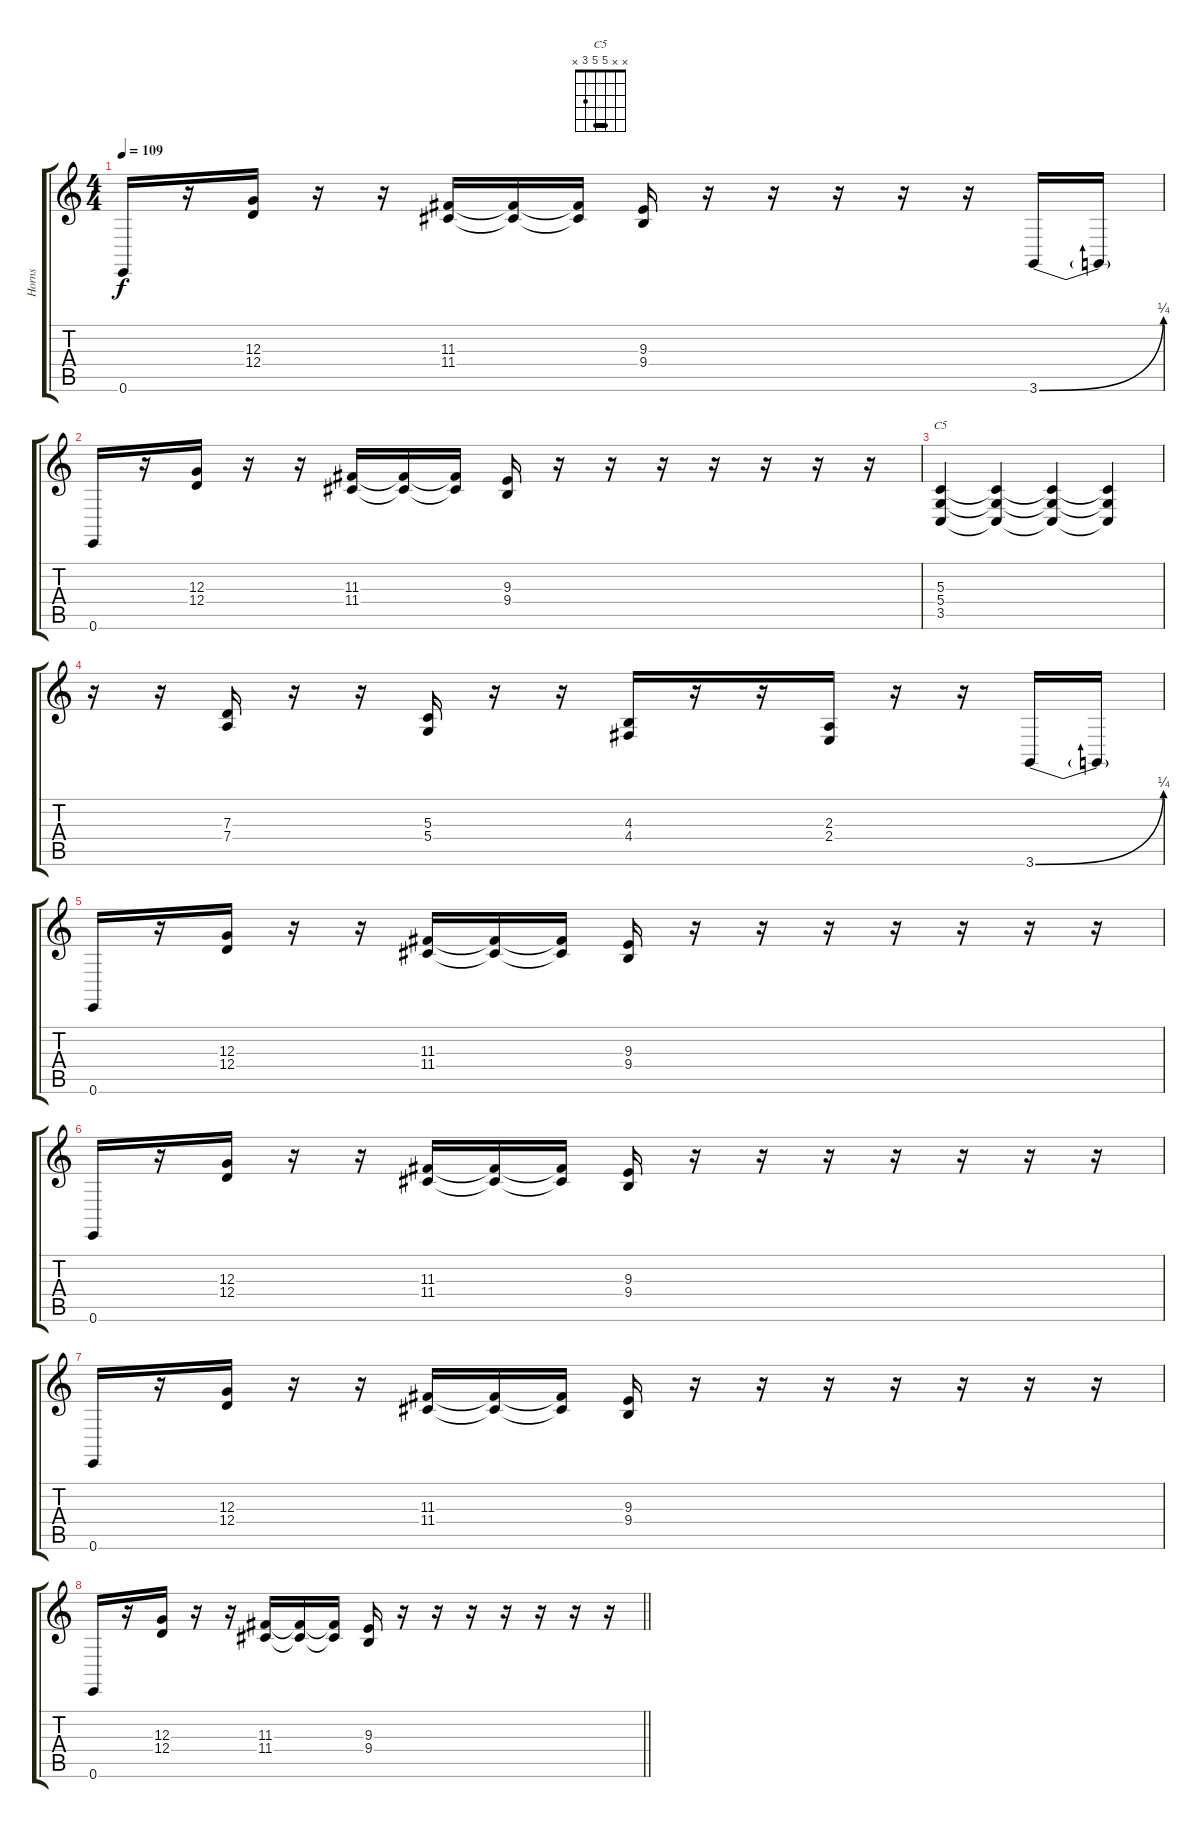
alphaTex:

\track ("Horns" "Horns") {instrument brasssection}
\staff {score tabs}
\tuning (E4 B3 G3 D3 A2 E2) {hide}
\chord ("C5" x x 5 5 3 x) {barre 5}
\ts (4 4)
\tempo 109
\clef g2
\ks c
0.6.16{dy f} r.16 (12.3 12.4).16 r.16 r.16 (11.3 11.4).16 (11.3{t} 11.4{t}).16 (11.3{t} 11.4{t}).16 (9.3 9.4).16 r.16 r.16 r.16 r.16 r.16 3.6{be (bend 0 0 60 1)}.16 3.6{t}.16 |
0.6.16 r.16 (12.3 12.4).16 r.16 r.16 (11.3 11.4).16 (11.3{t} 11.4{t}).16 (11.3{t} 11.4{t}).16 (9.3 9.4).16 r.16 r.16 r.16 r.16 r.16 r.16 r.16 |
(5.3 5.4 3.5).4{ch "C5"} (5.3{t} 5.4{t} 3.5{t}).4 (5.3{t} 5.4{t} 3.5{t}).4 (5.3{t} 5.4{t} 3.5{t}).4 |
r.16 r.16 (7.3 7.4).16 r.16 r.16 (5.3 5.4).16 r.16 r.16 (4.3 4.4).16 r.16 r.16 (2.3 2.4).16 r.16 r.16 3.6{be (bend 0 0 60 1)}.16 3.6{t}.16 |
0.6.16 r.16 (12.3 12.4).16 r.16 r.16 (11.3 11.4).16 (11.3{t} 11.4{t}).16 (11.3{t} 11.4{t}).16 (9.3 9.4).16 r.16 r.16 r.16 r.16 r.16 r.16 r.16 |
0.6.16 r.16 (12.3 12.4).16 r.16 r.16 (11.3 11.4).16 (11.3{t} 11.4{t}).16 (11.3{t} 11.4{t}).16 (9.3 9.4).16 r.16 r.16 r.16 r.16 r.16 r.16 r.16 |
0.6.16 r.16 (12.3 12.4).16 r.16 r.16 (11.3 11.4).16 (11.3{t} 11.4{t}).16 (11.3{t} 11.4{t}).16 (9.3 9.4).16 r.16 r.16 r.16 r.16 r.16 r.16 r.16 |
\barLineRight lightlight
0.6.16 r.16 (12.3 12.4).16 r.16 r.16 (11.3 11.4).16 (11.3{t} 11.4{t}).16 (11.3{t} 11.4{t}).16 (9.3 9.4).16 r.16 r.16 r.16 r.16 r.16 r.16 r.16
